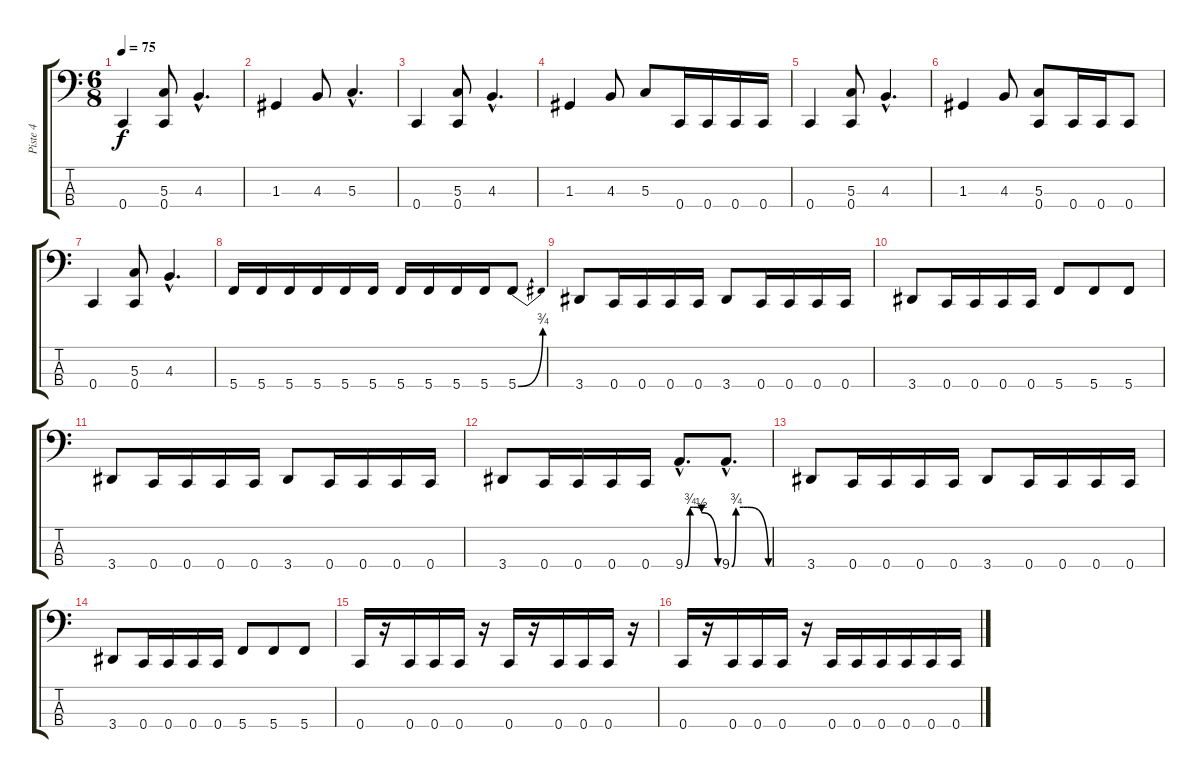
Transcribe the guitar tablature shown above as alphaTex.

\track ("Piste 4" "Piste 4") {instrument electricbassfinger}
\staff {score tabs}
\tuning (F2 C2 G1 C1) {hide}
\ts (6 8)
\tempo 75
\clef f4
\ks c
0.4.4{dy f} (5.3 0.4).8 4.3{hac}.4{d} |
1.3.4 4.3.8 5.3{hac}.4{d} |
0.4.4 (5.3 0.4).8 4.3{hac}.4{d} |
1.3.4 4.3.8 5.3.8 0.4.16 0.4.16 0.4.16 0.4.16 |
0.4.4 (5.3 0.4).8 4.3{hac}.4{d} |
1.3.4 4.3.8 (5.3 0.4).8 0.4.16 0.4.16 0.4.8 |
0.4.4 (5.3 0.4).8 4.3{hac}.4{d} |
5.4.16 5.4.16 5.4.16 5.4.16 5.4.16 5.4.16 5.4.16 5.4.16 5.4.16 5.4.16 5.4{be (bend 0 0 60 3)}.8 |
3.4.8 0.4.16 0.4.16 0.4.16 0.4.16 3.4.8 0.4.16 0.4.16 0.4.16 0.4.16 |
3.4.8 0.4.16 0.4.16 0.4.16 0.4.16 5.4.8 5.4.8 5.4.8 |
3.4.8 0.4.16 0.4.16 0.4.16 0.4.16 3.4.8 0.4.16 0.4.16 0.4.16 0.4.16 |
3.4.8 0.4.16 0.4.16 0.4.16 0.4.16 9.4{be (custom 0 0 9 3 13 3 15 3 20 3 30 2 60 0) hac}.8{d} 9.4{be (custom 0 0 7 3 19 3 26 3 60 0) hac}.8{d} |
3.4.8 0.4.16 0.4.16 0.4.16 0.4.16 3.4.8 0.4.16 0.4.16 0.4.16 0.4.16 |
3.4.8 0.4.16 0.4.16 0.4.16 0.4.16 5.4.8 5.4.8 5.4.8 |
0.4.16 r.16 0.4.16 0.4.16 0.4.16 r.16 0.4.16 r.16 0.4.16 0.4.16 0.4.16 r.16 |
0.4.16 r.16 0.4.16 0.4.16 0.4.16 r.16 0.4.16 0.4.16 0.4.16 0.4.16 0.4.16 0.4.16
